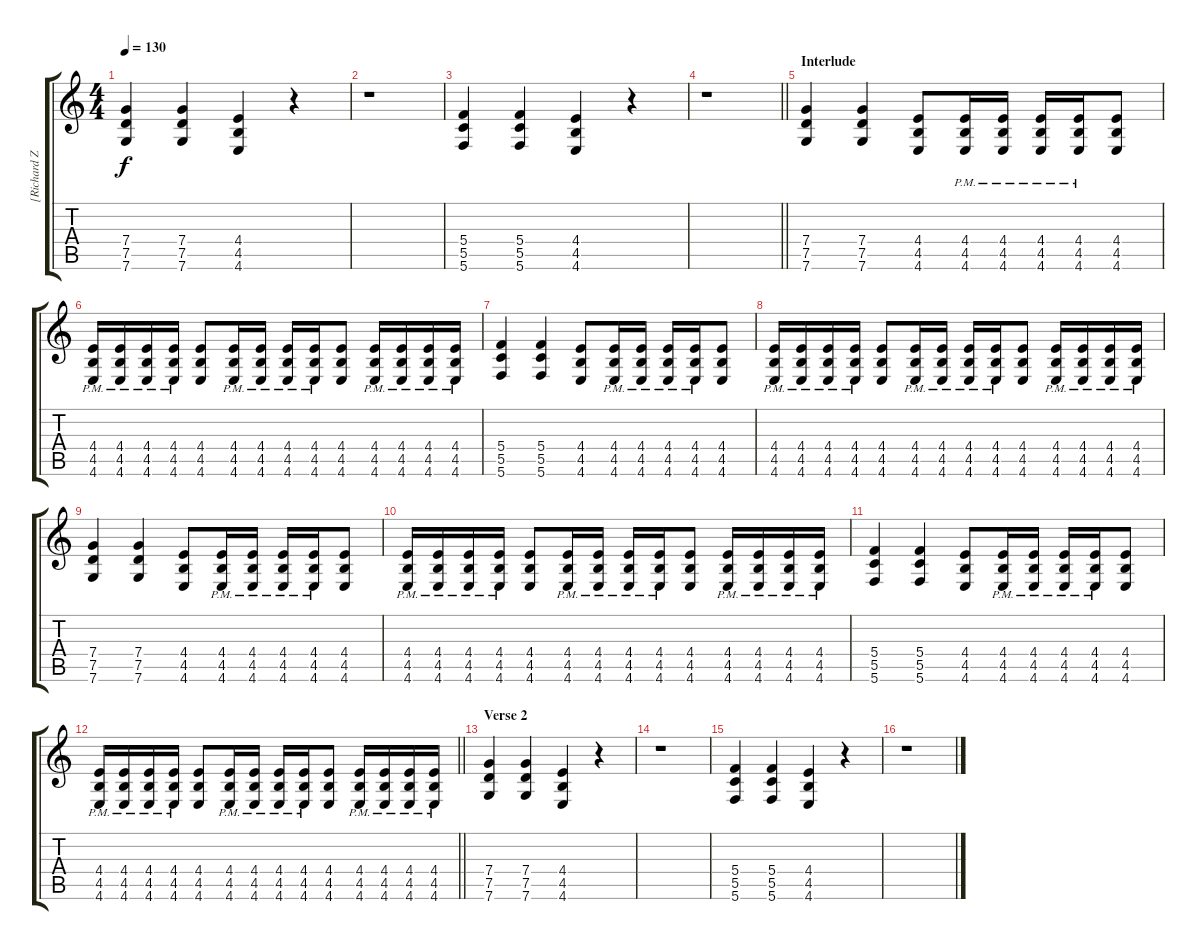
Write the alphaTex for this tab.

\track ("[Richard Z Kruspe]  Guitar 1" "[Richard Z") {instrument distortionguitar}
\staff {score tabs}
\tuning (D4 A3 F3 C3 G2 C2) {hide}
\ts (4 4)
\tempo 130
\clef g2
\ks c
(7.4 7.5 7.6).4{dy f} (7.4 7.5 7.6).4 (4.4 4.5 4.6).4 r.4 |
r.1 |
(5.4 5.5 5.6).4 (5.4 5.5 5.6).4 (4.4 4.5 4.6).4 r.4 |
\barLineRight lightlight
r.1 |
\section ("" "Interlude")
(7.4 7.5 7.6).4 (7.4 7.5 7.6).4 (4.4 4.5 4.6).8 (4.4{pm} 4.5{pm} 4.6{pm}).16 (4.4{pm} 4.5{pm} 4.6{pm}).16 (4.4{pm} 4.5{pm} 4.6{pm}).16 (4.4{pm} 4.5{pm} 4.6{pm}).16 (4.4 4.5 4.6).8 |
(4.4{pm} 4.5{pm} 4.6{pm}).16 (4.4{pm} 4.5{pm} 4.6{pm}).16 (4.4{pm} 4.5{pm} 4.6{pm}).16 (4.4{pm} 4.5{pm} 4.6{pm}).16 (4.4 4.5 4.6).8 (4.4{pm} 4.5{pm} 4.6{pm}).16 (4.4{pm} 4.5{pm} 4.6{pm}).16 (4.4{pm} 4.5{pm} 4.6{pm}).16 (4.4{pm} 4.5{pm} 4.6{pm}).16 (4.4 4.5 4.6).8 (4.4{pm} 4.5{pm} 4.6{pm}).16 (4.4{pm} 4.5{pm} 4.6{pm}).16 (4.4{pm} 4.5{pm} 4.6{pm}).16 (4.4{pm} 4.5{pm} 4.6{pm}).16 |
(5.4 5.5 5.6).4 (5.4 5.5 5.6).4 (4.4 4.5 4.6).8 (4.4{pm} 4.5{pm} 4.6{pm}).16 (4.4{pm} 4.5{pm} 4.6{pm}).16 (4.4{pm} 4.5{pm} 4.6{pm}).16 (4.4{pm} 4.5{pm} 4.6{pm}).16 (4.4 4.5 4.6).8 |
(4.4{pm} 4.5{pm} 4.6{pm}).16 (4.4{pm} 4.5{pm} 4.6{pm}).16 (4.4{pm} 4.5{pm} 4.6{pm}).16 (4.4{pm} 4.5{pm} 4.6{pm}).16 (4.4 4.5 4.6).8 (4.4{pm} 4.5{pm} 4.6{pm}).16 (4.4{pm} 4.5{pm} 4.6{pm}).16 (4.4{pm} 4.5{pm} 4.6{pm}).16 (4.4{pm} 4.5{pm} 4.6{pm}).16 (4.4 4.5 4.6).8 (4.4{pm} 4.5{pm} 4.6{pm}).16 (4.4{pm} 4.5{pm} 4.6{pm}).16 (4.4{pm} 4.5{pm} 4.6{pm}).16 (4.4{pm} 4.5{pm} 4.6{pm}).16 |
(7.4 7.5 7.6).4 (7.4 7.5 7.6).4 (4.4 4.5 4.6).8 (4.4{pm} 4.5{pm} 4.6{pm}).16 (4.4{pm} 4.5{pm} 4.6{pm}).16 (4.4{pm} 4.5{pm} 4.6{pm}).16 (4.4{pm} 4.5{pm} 4.6{pm}).16 (4.4 4.5 4.6).8 |
(4.4{pm} 4.5{pm} 4.6{pm}).16 (4.4{pm} 4.5{pm} 4.6{pm}).16 (4.4{pm} 4.5{pm} 4.6{pm}).16 (4.4{pm} 4.5{pm} 4.6{pm}).16 (4.4 4.5 4.6).8 (4.4{pm} 4.5{pm} 4.6{pm}).16 (4.4{pm} 4.5{pm} 4.6{pm}).16 (4.4{pm} 4.5{pm} 4.6{pm}).16 (4.4{pm} 4.5{pm} 4.6{pm}).16 (4.4 4.5 4.6).8 (4.4{pm} 4.5{pm} 4.6{pm}).16 (4.4{pm} 4.5{pm} 4.6{pm}).16 (4.4{pm} 4.5{pm} 4.6{pm}).16 (4.4{pm} 4.5{pm} 4.6{pm}).16 |
(5.4 5.5 5.6).4 (5.4 5.5 5.6).4 (4.4 4.5 4.6).8 (4.4{pm} 4.5{pm} 4.6{pm}).16 (4.4{pm} 4.5{pm} 4.6{pm}).16 (4.4{pm} 4.5{pm} 4.6{pm}).16 (4.4{pm} 4.5{pm} 4.6{pm}).16 (4.4 4.5 4.6).8 |
\barLineRight lightlight
(4.4{pm} 4.5{pm} 4.6{pm}).16 (4.4{pm} 4.5{pm} 4.6{pm}).16 (4.4{pm} 4.5{pm} 4.6{pm}).16 (4.4{pm} 4.5{pm} 4.6{pm}).16 (4.4 4.5 4.6).8 (4.4{pm} 4.5{pm} 4.6{pm}).16 (4.4{pm} 4.5{pm} 4.6{pm}).16 (4.4{pm} 4.5{pm} 4.6{pm}).16 (4.4{pm} 4.5{pm} 4.6{pm}).16 (4.4 4.5 4.6).8 (4.4{pm} 4.5{pm} 4.6{pm}).16 (4.4{pm} 4.5{pm} 4.6{pm}).16 (4.4{pm} 4.5{pm} 4.6{pm}).16 (4.4{pm} 4.5{pm} 4.6{pm}).16 |
\section ("" "Verse 2")
(7.4 7.5 7.6).4 (7.4 7.5 7.6).4 (4.4 4.5 4.6).4 r.4 |
r.1 |
(5.4 5.5 5.6).4 (5.4 5.5 5.6).4 (4.4 4.5 4.6).4 r.4 |
r.1
